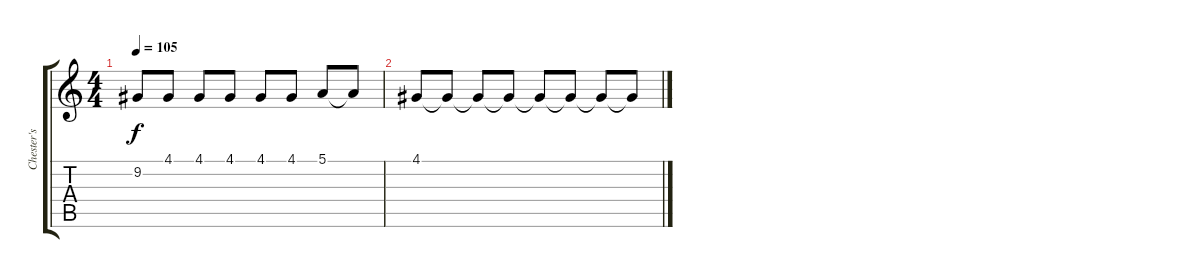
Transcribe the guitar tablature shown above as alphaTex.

\track ("Chester's voice" "Chester's ") {instrument oboe}
\staff {score tabs}
\tuning (E4 B3 G3 D3 A2 E2) {hide}
\ts (4 4)
\tempo 105
\clef g2
\ks c
9.2{t}.8{dy f} 4.1.8 4.1.8 4.1.8 4.1.8 4.1.8 5.1.8 5.1{t}.8 |
4.1.8 4.1{t}.8 4.1{t}.8 4.1{t}.8 4.1{t}.8 4.1{t}.8 4.1{t}.8 4.1{t}.8
